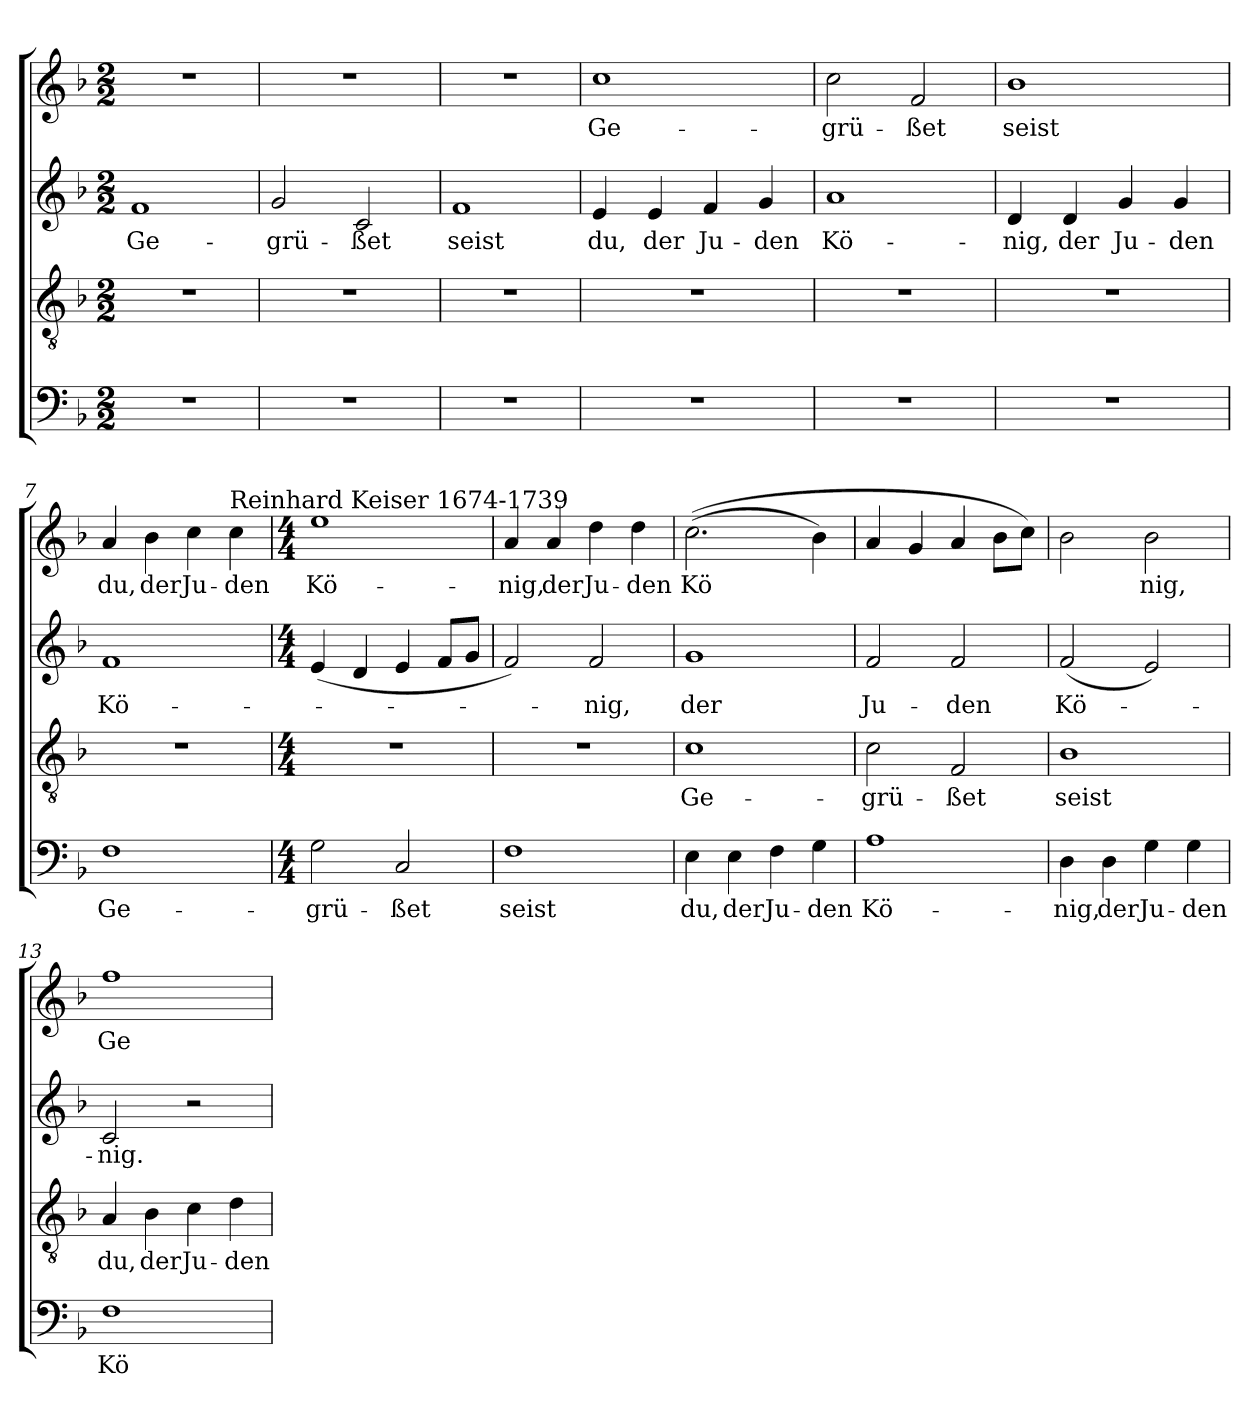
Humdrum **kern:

**kern	**text	**kern	**text	**kern	**text	**kern	**text
*part4	*part4	*part3	*part3	*part2	*part2	*part1	*part1
*staff4	*staff4	*staff3	*staff3	*staff2	*staff2	*staff1	*staff1
*clefF4	*	*clefGv2	*	*clefG2	*	*clefG2	*
*k[b-]	*	*k[b-]	*	*k[b-]	*	*k[b-]	*
*F:	*	*F:	*	*F:	*	*F:	*
*M2/2	*	*M2/2	*	*M2/2	*	*M2/2	*
=1	=1	=1	=1	=1	=1	=1	=1
!	!	!	!	!	!LO:LY:b	!	!
1r	.	1r	.	1f	Ge-	1r	.
=2	=2	=2	=2	=2	=2	=2	=2
!	!	!	!	!	!LO:LY:b	!	!
1r	.	1r	.	2g/	-grü-	1r	.
!	!	!	!	!	!LO:LY:b	!	!
.	.	.	.	2c/	-ßet	.	.
=3	=3	=3	=3	=3	=3	=3	=3
!	!	!	!	!	!LO:LY:b	!	!
1r	.	1r	.	1f	seist	1r	.
=4	=4	=4	=4	=4	=4	=4	=4
!	!	!	!	!	!LO:LY:b	!	!LO:LY:b
1r	.	1r	.	4e/	du,	1cc	Ge-
!	!	!	!	!	!LO:LY:b	!	!
.	.	.	.	4e/	der	.	.
!	!	!	!	!	!LO:LY:b	!	!
.	.	.	.	4f/	Ju-	.	.
!	!	!	!	!	!LO:LY:b	!	!
.	.	.	.	4g/	-den	.	.
=5	=5	=5	=5	=5	=5	=5	=5
!	!	!	!	!	!LO:LY:b	!	!LO:LY:b
1r	.	1r	.	1a	Kö-	2cc\	-grü-
!	!	!	!	!	!	!	!LO:LY:b
.	.	.	.	.	.	2f/	-ßet
=6	=6	=6	=6	=6	=6	=6	=6
!	!	!	!	!	!LO:LY:b	!	!LO:LY:b
1r	.	1r	.	4d/	-nig,	1b-	seist
!	!	!	!	!	!LO:LY:b	!	!
.	.	.	.	4d/	der	.	.
!	!	!	!	!	!LO:LY:b	!	!
.	.	.	.	4g/	Ju-	.	.
!	!	!	!	!	!LO:LY:b	!	!
.	.	.	.	4g/	-den	.	.
=7	=7	=7	=7	=7	=7	=7	=7
!	!LO:LY:b	!	!	!	!LO:LY:b	!	!LO:LY:b
1F	Ge-	1r	.	1f	Kö-	4a/	du,
!	!	!	!	!	!	!	!LO:LY:b
.	.	.	.	.	.	4b-\	der
!	!	!	!	!	!	!	!LO:LY:b
.	.	.	.	.	.	4cc\	Ju-
!	!	!	!	!	!	!LO:TX:a:t=Reinhard Keiser 1674-1739	!
!	!	!	!	!	!	!	!LO:LY:b
.	.	.	.	.	.	4cc\	-den
!!LO:LB:g=z
=8	=8	=8	=8	=8	=8	=8	=8
*M4/4	*	*M4/4	*	*M4/4	*	*M4/4	*
!	!LO:LY:b	!	!	!	!	!	!LO:LY:b
2G\	-grü-	1r	.	(<4e/	.	1ee	Kö-
.	.	.	.	4d/	.	.	.
!	!LO:LY:b	!	!	!	!	!	!
2C/	-ßet	.	.	4e/	.	.	.
.	.	.	.	8f/L	.	.	.
.	.	.	.	8g/J	.	.	.
=9	=9	=9	=9	=9	=9	=9	=9
!	!LO:LY:b	!	!	!	!	!	!LO:LY:b
1F	seist	1r	.	2f/)	.	4a/	-nig,
!	!	!	!	!	!	!	!LO:LY:b
.	.	.	.	.	.	4a/	der
!	!	!	!	!	!LO:LY:b	!	!LO:LY:b
.	.	.	.	2f/	-nig,	4dd\	Ju-
!	!	!	!	!	!	!	!LO:LY:b
.	.	.	.	.	.	4dd\	-den
=10	=10	=10	=10	=10	=10	=10	=10
!	!LO:LY:b	!	!LO:LY:b	!	!LO:LY:b	!	!LO:LY:b
4E\	du,	1c	Ge-	1g	der	(>(>2.cc\	Kö
!	!LO:LY:b	!	!	!	!	!	!
4E\	der	.	.	.	.	.	.
!	!LO:LY:b	!	!	!	!	!	!
4F\	Ju-	.	.	.	.	.	.
!	!LO:LY:b	!	!	!	!	!	!
4G\	-den	.	.	.	.	4b-\)	.
=11	=11	=11	=11	=11	=11	=11	=11
!	!LO:LY:b	!	!LO:LY:b	!	!LO:LY:b	!	!
1A	Kö-	2c\	-grü-	2f/	Ju-	4a/	.
.	.	.	.	.	.	4g/	.
!	!	!	!LO:LY:b	!	!LO:LY:b	!	!
.	.	2F/	-ßet	2f/	-den	4a/	.
.	.	.	.	.	.	8b-\L	.
.	.	.	.	.	.	8cc\J)	.
!!LO:LB:g=z
=12	=12	=12	=12	=12	=12	=12	=12
!	!LO:LY:b	!	!LO:LY:b	!	!LO:LY:b	!	!
4D\	-nig,	1B-	seist	(<2f/	Kö-	2b-\	.
!	!LO:LY:b	!	!	!	!	!	!
4D\	der	.	.	.	.	.	.
!	!LO:LY:b	!	!	!	!	!	!LO:LY:b
4G\	Ju-	.	.	2e/)	.	2b-\	nig,
!	!LO:LY:b	!	!	!	!	!	!
4G\	-den	.	.	.	.	.	.
=13	=13	=13	=13	=13	=13	=13	=13
!	!LO:LY:b	!	!LO:LY:b	!	!LO:LY:b	!	!LO:LY:b
1F	Kö-	4A/	du,	2c/	-nig.	1ff	Ge-
!	!	!	!LO:LY:b	!	!	!	!
.	.	4B-\	der	.	.	.	.
!	!	!	!LO:LY:b	!	!	!	!
.	.	4c\	Ju-	2r	.	.	.
!	!	!	!LO:LY:b	!	!	!	!
.	.	4d\	-den	.	.	.	.
=	=	=	=	=	=	=	=
*-	*-	*-	*-	*-	*-	*-	*-
